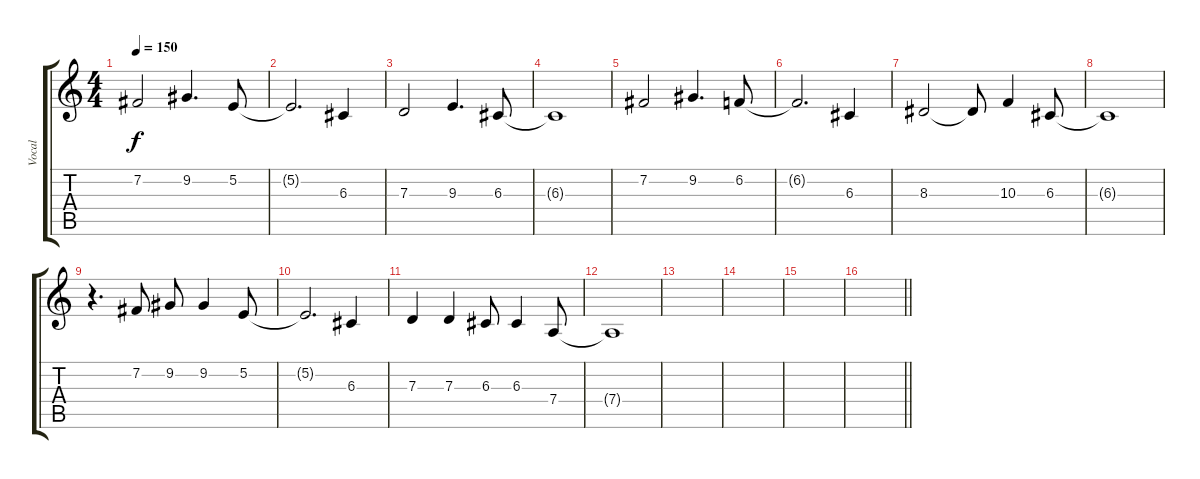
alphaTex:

\track ("Vocal" "Vocal") {instrument acousticgrandpiano}
\staff {score tabs}
\tuning (E4 B3 G3 D3 A2 E2) {hide}
\ts (4 4)
\tempo 150
\clef g2
\ks c
7.2.2{dy f} 9.2.4{d} 5.2.8 |
5.2{t}.2{d} 6.3.4 |
7.3.2 9.3.4{d} 6.3.8 |
6.3{t}.1 |
7.2.2 9.2.4{d} 6.2.8 |
6.2{t}.2{d} 6.3.4 |
8.3.2 8.3{t}.8 10.3.4 6.3.8 |
6.3{t}.1 |
r.4{d} 7.2.8 9.2.8 9.2.4 5.2.8 |
5.2{t}.2{d} 6.3.4 |
7.3.4 7.3.4 6.3.8 6.3.4 7.4.8 |
7.4{t}.1 |
|
|
|
\barLineRight lightlight
